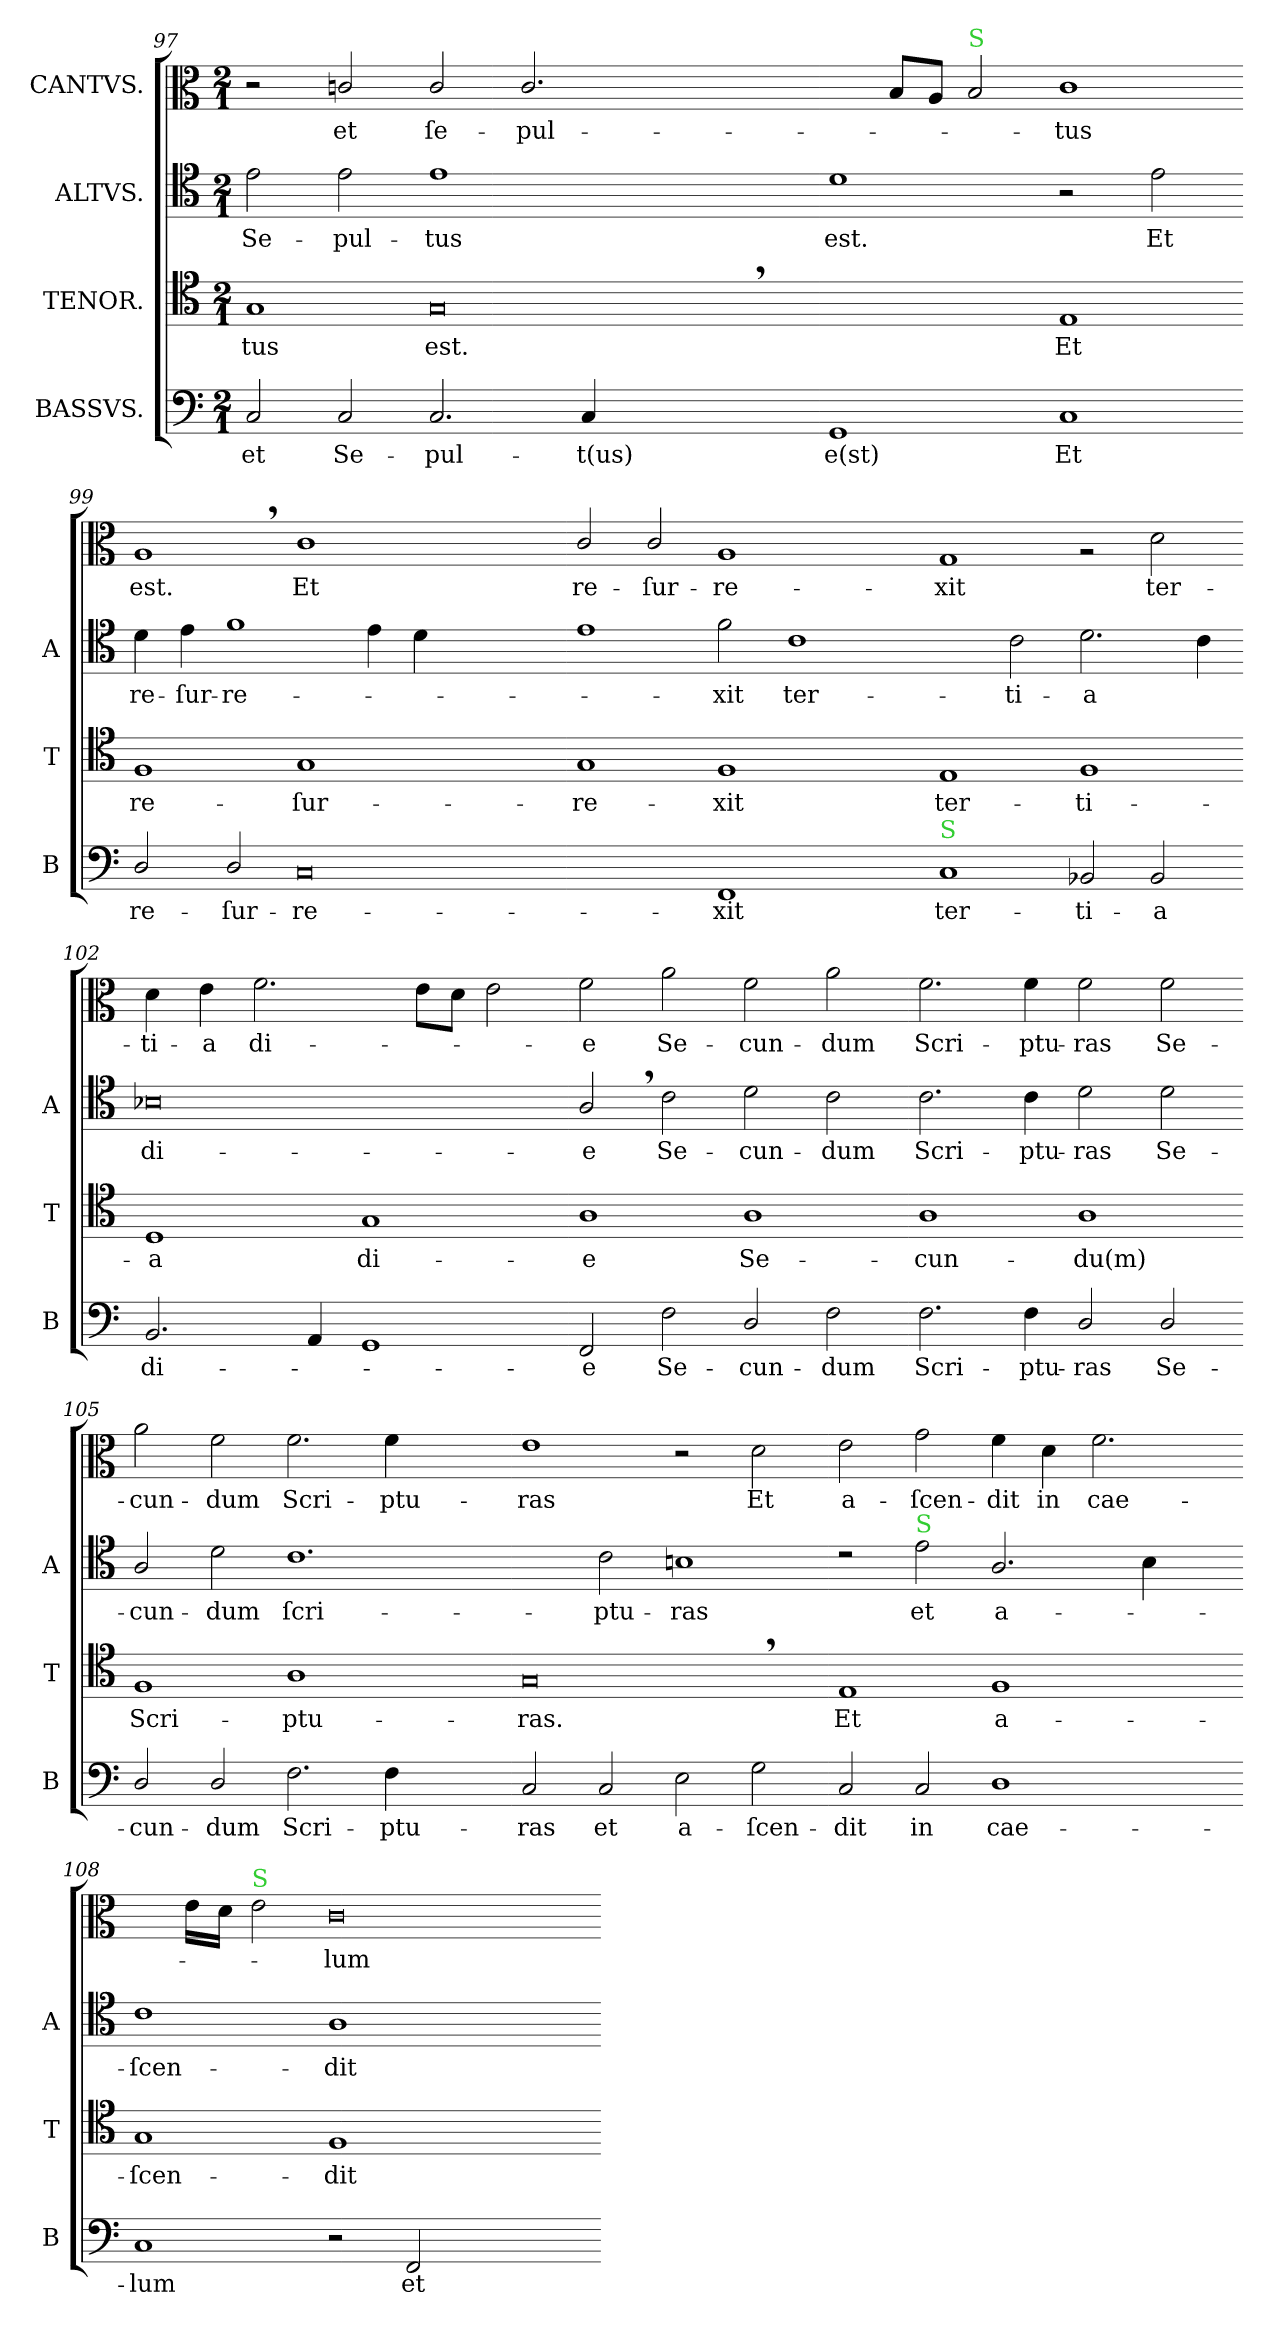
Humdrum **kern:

**kern	**text	**kern	**text	**kern	**text	**kern	**text
*part4	*part4	*part3	*part3	*part2	*part2	*part1	*part1
*staff4	*staff4	*staff3	*staff3	*staff2	*staff2	*staff1	*staff1
*I"BASSVS.	*	*I"TENOR.	*	*I"ALTVS.	*	*I"CANTVS.	*
*I'B	*	*I'T	*	*I'A	*	*	*
*clefF4	*	*clefC4	*	*clefC4	*	*clefC3	*
*k[]	*	*k[]	*	*k[]	*	*k[]	*
*M2/1	*	*M2/1	*	*M2/1	*	*M2/1	*
=97	=97	=97	=97	=97	=97	=97	=97
2C/	et	1G	-tus	2e\	Se-	2r	.
2C/	Se-	.	.	2e\	-pul-	2cn/	et
2.C/	-pul-	0G,<	est.	1e	-tus	2c/	ſe-
.	.	.	.	.	.	2.c/	-pul-
4C/	-t(us)	.	.	.	.	.	.
1ryy	.	.	.	1ryy	.	.	.
.	.	.	.	.	.	2.ryy	.
=98-	=98-	=98-	=98-	=98-	=98-	=98-	=98-
1GG	e(st)	1ryy	.	1d	est.	4ryy	.
.	.	.	.	.	.	8B/L	.
.	.	.	.	.	.	8A/J	.
!	!	!	!	!	!	!LO:TX:a:color=limegreen:t=S	!
.	.	.	.	.	.	2B/	.
1C	Et	1E	Et	2r	.	1c	-tus
.	.	.	.	2e\	Et	.	.
=99-	=99-	=99-	=99-	=99-	=99-	=99-	=99-
2D/	re-	1F	re-	4d\	re-	1A,	est.
.	.	.	.	4e\	-ſur-	.	.
2D/	-ſur-	.	.	1f	-re-	.	.
0C	-re-	1G	-ſur-	.	.	1c	Et
.	.	.	.	4e\	.	.	.
.	.	.	.	4d\	.	.	.
.	.	1ryy	.	1ryy	.	1ryy	.
=100-	=100-	=100-	=100-	=100-	=100-	=100-	=100-
1ryy	.	1G	-re-	1e	.	2c/	re-
.	.	.	.	.	.	2c/	-ſur-
1FF	-xit	1F	-xit	2f\	-xit	1A	-re-
.	.	.	.	1c	ter-	.	.
2ryy	.	2ryy	.	.	.	2ryy	.
=101-	=101-	=101-	=101-	=101-	=101-	=101-	=101-
!LO:TX:a:color=limegreen:t=S	!	!	!	!	!	!	!
1C	ter-	1E	ter-	2ryy	.	1G	-xit
.	.	.	.	2c\	-ti-	.	.
2BB-X/	-ti-	1F	-ti-	2.d\	-a	2rA	.
2BB-/	-a	.	.	.	.	2d\	ter-
.	.	.	.	4c\	.	.	.
=102-	=102-	=102-	=102-	=102-	=102-	=102-	=102-
2.BB-/	di-	1D	-a	0B-X	di-	4d\	-ti-
.	.	.	.	.	.	4e\	-a
.	.	.	.	.	.	2.f\	di-
4AA/	.	.	.	.	.	.	.
1GG	.	1G	di-	.	.	.	.
.	.	.	.	.	.	8e\L	.
.	.	.	.	.	.	8d\J	.
.	.	.	.	.	.	2e\	.
=103-	=103-	=103-	=103-	=103-	=103-	=103-	=103-
2FF/	-e	1A	-e	2A,</	-e	2f\	-e
2F\	Se-	.	.	2c\	Se-	2a\	Se-
2D/	-cun-	1A	Se-	2d\	-cun-	2f\	-cun-
2F\	-dum	.	.	2c\	-dum	2a\	-dum
=104-	=104-	=104-	=104-	=104-	=104-	=104-	=104-
2.F\	Scri-	1A	-cun-	2.c\	Scri-	2.f\	Scri-
4F\	-ptu-	.	.	4c\	-ptu-	4f\	-ptu-
2D/	-ras	1A	-du(m)	2d\	-ras	2f\	-ras
!	!LO:LY:i	!	!	!	!LO:LY:i	!	!LO:LY:i
2D/	Se-	.	.	2d\	Se-	2f\	Se-
=105-	=105-	=105-	=105-	=105-	=105-	=105-	=105-
!	!LO:LY:i	!	!	!	!LO:LY:i	!	!LO:LY:i
2D/	-cun-	1F	Scri-	2A/	-cun-	2a\	-cun-
!	!LO:LY:i	!	!	!	!LO:LY:i	!	!LO:LY:i
2D/	-dum	.	.	2d\	-dum	2f\	-dum
!	!LO:LY:i	!	!	!	!LO:LY:i	!	!LO:LY:i
2.F\	Scri-	1A	-ptu-	1.c	ſcri-	2.f\	Scri-
!	!LO:LY:i	!	!	!	!	!	!LO:LY:i
4F\	-ptu-	.	.	.	.	4f\	-ptu-
2ryy	.	2ryy	.	.	.	2ryy	.
=106-	=106-	=106-	=106-	=106-	=106-	=106-	=106-
!	!LO:LY:i	!	!	!	!	!	!LO:LY:i
2C/	-ras	0G,<	-ras.	2ryy	.	1e	-ras
!	!	!	!	!	!LO:LY:i	!	!
2C/	et	.	.	2c\	-ptu-	.	.
!	!	!	!	!	!LO:LY:i	!	!
2E\	a-	.	.	1Bn	-ras	2r	.
2G\	-ſcen-	.	.	.	.	2d\	Et
=107-	=107-	=107-	=107-	=107-	=107-	=107-	=107-
2C/	-dit	1E	Et	2rc	.	2e\	a-
!	!	!	!	!LO:TX:a:color=limegreen:t=S	!	!	!
2C/	in	.	.	2e\	et	2g\	-ſcen-
1D	cae-	1F	a-	2.A/	a-	4f\	-dit
.	.	.	.	.	.	4d\	in
.	.	.	.	.	.	2.f\	cae-
.	.	.	.	4B\	.	.	.
4ryy	.	4ryy	.	4ryy	.	.	.
=108-	=108-	=108-	=108-	=108-	=108-	=108-	=108-
1C	-lum	1G	-ſcen-	1c	-ſcen-	4ryy	.
!	!	!	!	!	!	!LO:N:vis=16	!
.	.	.	.	.	.	8e\LL	.
!	!	!	!	!	!	!LO:N:vis=16	!
.	.	.	.	.	.	8d\JJ	.
!	!	!	!	!	!	!LO:TX:a:color=limegreen:t=S	!
.	.	.	.	.	.	2e\	.
2r	.	1F	-dit	1A	-dit	0c	-lum
!	!LO:LY:i	!	!	!	!	!	!
2FF/	et	.	.	.	.	.	.
1ryy	.	1ryy	.	1ryy	.	.	.
=-	=-	=-	=-	=-	=-	=-	=-
*-	*-	*-	*-	*-	*-	*-	*-
